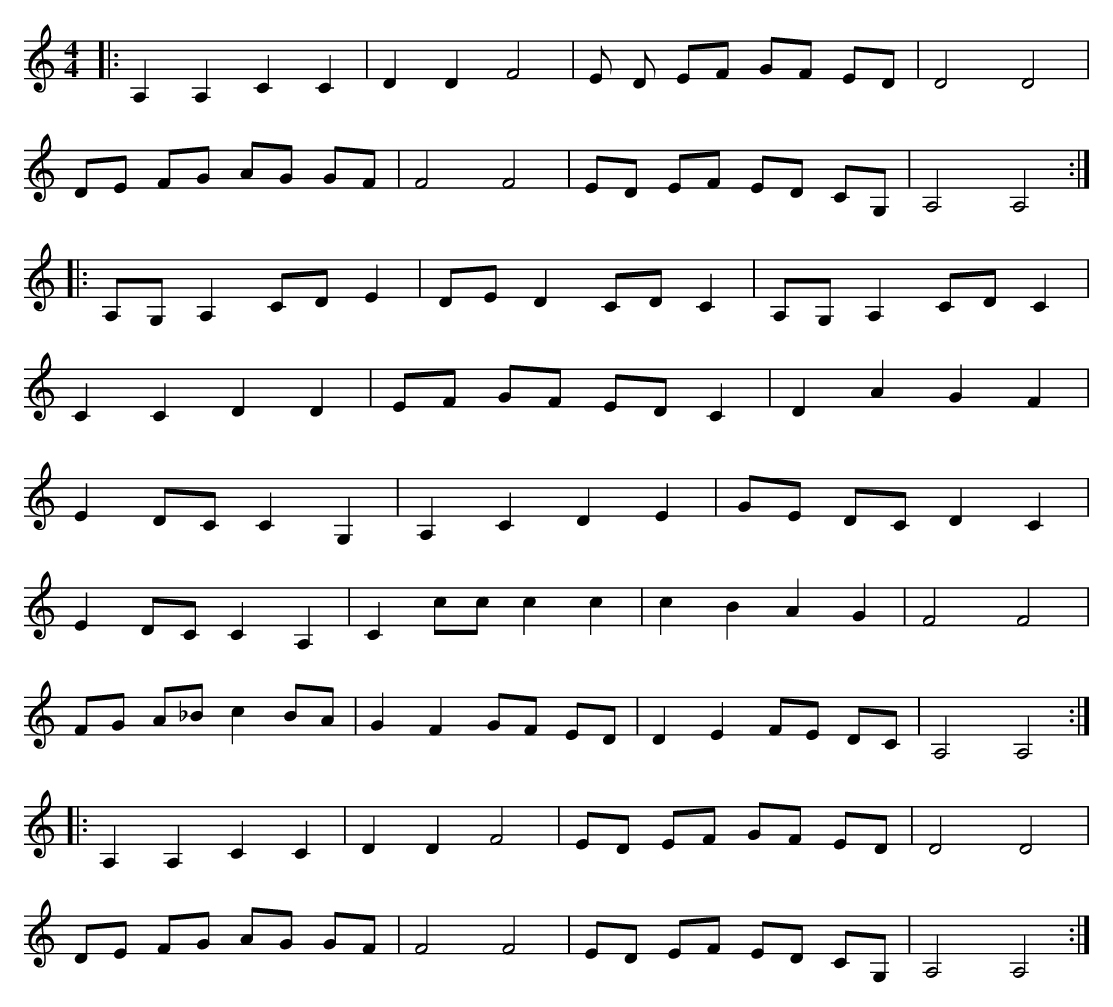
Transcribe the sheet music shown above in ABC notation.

X:1
M:4/4
K:Amin
|:A,2 A,2 C2 C2|D2 D2 F4|E D EF GF ED|D4 D4|
DE FG AG GF|F4 F4|ED EF ED CG,|A,4 A,4:|
|:A,G, A,2 CD E2|DE D2 CD C2|A,G, A,2 CD C2|
C2 C2 D2 D2|EF GF ED C2|D2 A2 G2 F2|
E2 DC C2 G,2|A,2 C2 D2 E2|GE DC D2 C2|
E2 DC C2 A,2|C2 cc c2 c2|c2 B2 A2 G2|F4 F4|
FG A_B c2 BA|G2 F2 GF ED|D2 E2 FE DC|A,4 A,4:|
|:A,2 A,2 C2 C2|D2 D2 F4|ED EF GF ED|D4 D4|
DE FG AG GF|F4 F4|ED EF ED CG,|A,4 A,4:|
